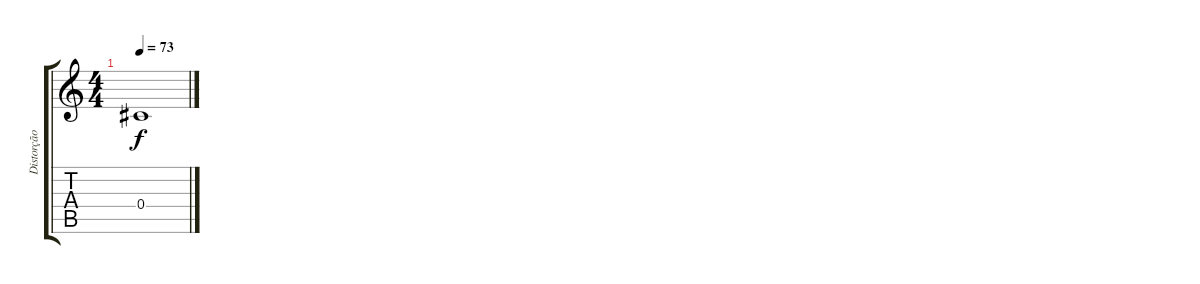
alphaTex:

\track ("Distorção" "Distorção") {instrument overdrivenguitar}
\staff {score tabs}
\tuning (Eb4 Bb3 Gb3 Db3 Ab2 Db2) {hide}
\ts (4 4)
\tempo 73
\clef g2
\ks c
0.4{t}.1{dy f}
